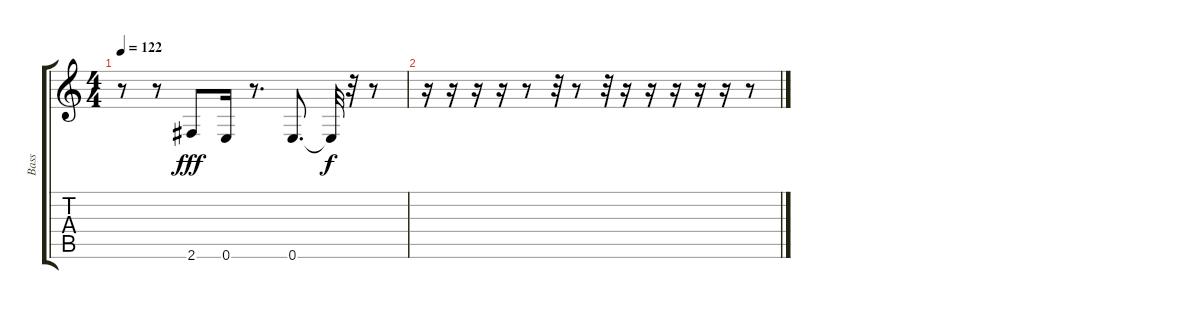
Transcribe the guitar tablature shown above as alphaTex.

\track ("Bass" "Bass") {instrument synthbass2}
\staff {score tabs}
\tuning (E4 B3 G3 D3 A2 E2) {hide}
\ts (4 4)
\tempo 122
\clef g2
\ks c
r.8{dy fff} r.8 2.6.8 0.6.16 r.8{d} 0.6.8{d} 0.6{t}.32{dy f} r.32 r.8 |
r.16 r.16 r.16 r.16 r.8 r.32 r.8 r.32 r.16 r.16 r.16 r.16 r.16 r.8
